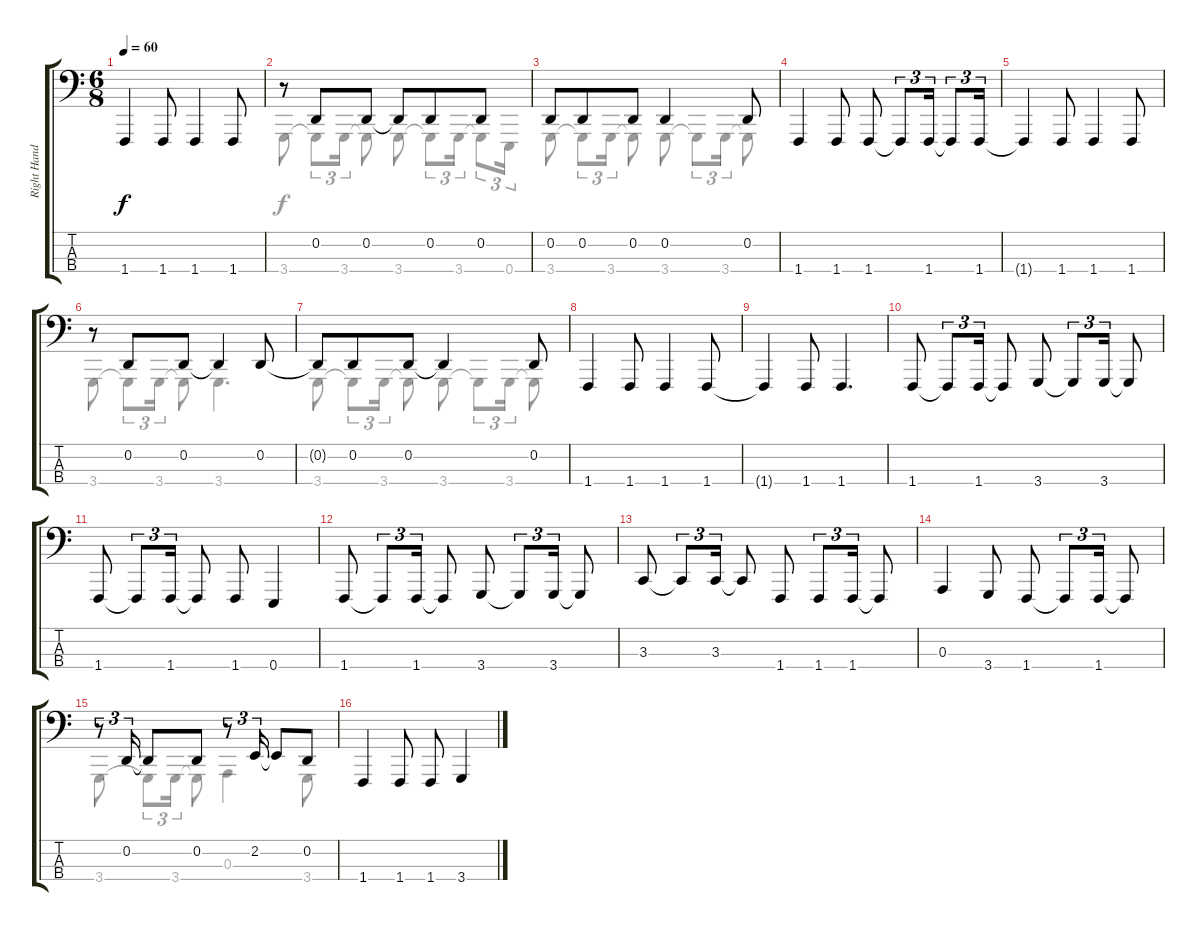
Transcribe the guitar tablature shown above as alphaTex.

\track ("Right Hand" "Right Hand") {instrument acousticgrandpiano}
\staff {score tabs}
\tuning (G2 D2 A1 E1) {hide}
\voice
\ts (6 8)
\tempo 60
\clef f4
\ks c
1.4.4{dy f} 1.4.8 1.4.4 1.4.8 |
r.8 0.2.8 0.2.8 0.2{t}.8 0.2.8 0.2.8 |
0.2.8 0.2.8 0.2.8 0.2.4 0.2.8 |
1.4.4 1.4.8 1.4.8 1.4{t}.8{tu (3 2)} 1.4.16{tu (3 2)} 1.4{t}.8{tu (3 2)} 1.4.16{tu (3 2)} |
1.4{t}.4 1.4.8 1.4.4 1.4.8 |
r.8 0.2.8 0.2.8 0.2{t}.4 0.2.8 |
0.2{t}.8 0.2.8 0.2.8 0.2{t}.4 0.2.8 |
1.4.4 1.4.8 1.4.4 1.4.8 |
1.4{t}.4 1.4.8 1.4.4{d} |
1.4.8 1.4{t}.8{tu (3 2)} 1.4.16{tu (3 2)} 1.4{t}.8 3.4.8 3.4{t}.8{tu (3 2)} 3.4.16{tu (3 2)} 3.4{t}.8 |
1.4.8 1.4{t}.8{tu (3 2)} 1.4.16{tu (3 2)} 1.4{t}.8 1.4.8 0.4.4 |
1.4.8 1.4{t}.8{tu (3 2)} 1.4.16{tu (3 2)} 1.4{t}.8 3.4.8 3.4{t}.8{tu (3 2)} 3.4.16{tu (3 2)} 3.4{t}.8 |
3.3.8 3.3{t}.8{tu (3 2)} 3.3.16{tu (3 2)} 3.3{t}.8 1.4.8 1.4.8{tu (3 2)} 1.4.16{tu (3 2)} 1.4{t}.8 |
0.3.4 3.4.8 1.4.8 1.4{t}.8{tu (3 2)} 1.4.16{tu (3 2)} 1.4{t}.8 |
r.8{tu (3 2)} 0.2.16{tu (3 2)} 0.2{t}.8 0.2.8 r.8{tu (3 2)} 2.2.16{tu (3 2)} 2.2{t}.8 0.2.8 |
1.4.4 1.4.8 1.4.8 3.4.4
\voice
\clef f4
\ottava regular
\simile none
\ks c
|
3.4.8 3.4{t}.8{tu (3 2)} 3.4.16{tu (3 2)} 3.4{t}.8 3.4.8 3.4{t}.8{tu (3 2)} 3.4.16{tu (3 2)} 3.4{t}.8{tu (3 2)} 0.4.16{tu (3 2)} |
3.4.8 3.4{t}.8{tu (3 2)} 3.4.16{tu (3 2)} 3.4{t}.8 3.4.8 3.4{t}.8{tu (3 2)} 3.4.16{tu (3 2)} 3.4{t}.8 |
|
|
3.4.8 3.4{t}.8{tu (3 2)} 3.4.16{tu (3 2)} 3.4{t}.8 3.4.4{d} |
3.4.8 3.4{t}.8{tu (3 2)} 3.4.16{tu (3 2)} 3.4{t}.8 3.4.8 3.4{t}.8{tu (3 2)} 3.4.16{tu (3 2)} 3.4{t}.8 |
|
|
|
|
|
|
|
3.4.8 3.4{t}.8{tu (3 2)} 3.4.16{tu (3 2)} 3.4{t}.8 0.3.4 3.4.8 |
